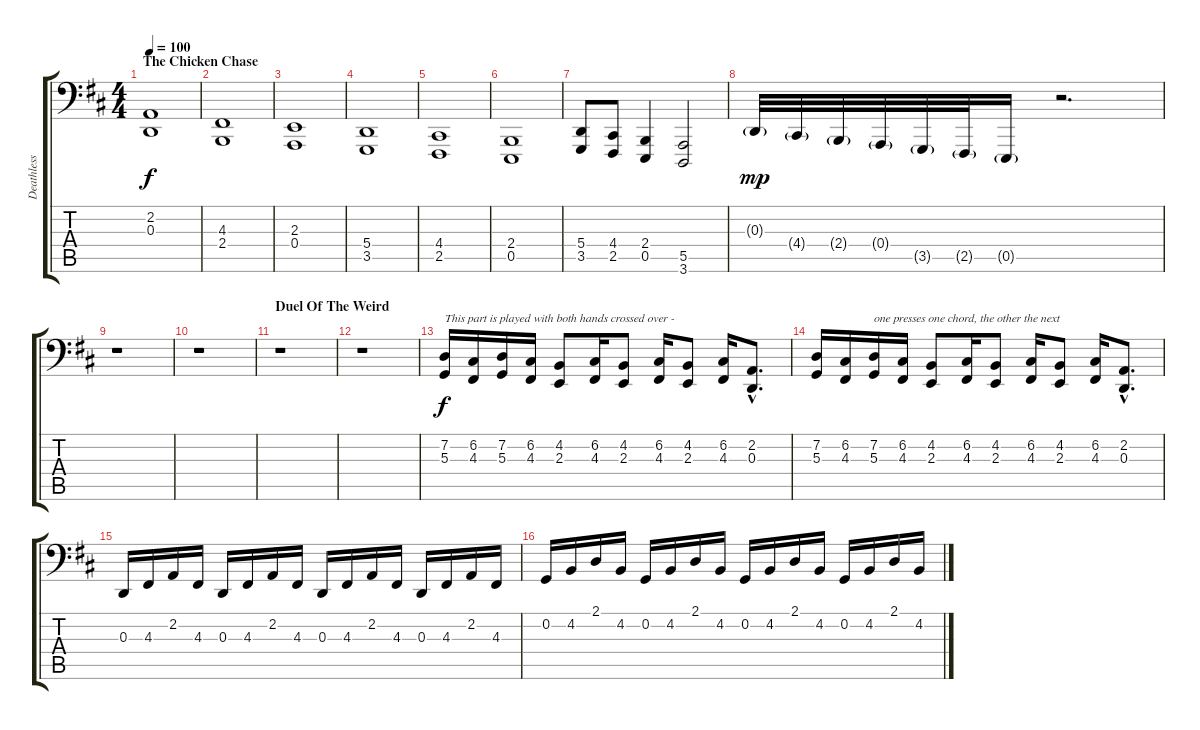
\track ("Deathless Horsie (Keyboards - low)" "Deathless ") {instrument synthbrass2}
\staff {score tabs}
\tuning (C3 G2 D2 A1 E1 B0) {hide}
\ts (4 4)
\section ("" "The Chicken Chase")
\tempo 100
\clef f4
\ks d
(2.2 0.3).1{dy f} |
(4.3 2.4).1 |
(2.3 0.4).1 |
(5.4 3.5).1 |
(4.4 2.5).1 |
(2.4 0.5).1 |
(5.4 3.5).8 (4.4 2.5).8 (2.4 0.5).4 (5.5 3.6).2 |
0.3{g}.32{dy mp} 4.4{g}.32 2.4{g}.32 0.4{g}.32 3.5{g}.32 2.5{g}.32 0.5{g}.16 r.2{d} |
r.1 |
r.1 |
\section ("" "Duel Of The Weird")
r.1 |
r.1 |
(7.2 5.3).16{txt "This part is played with both hands crossed over -" dy f} (6.2 4.3).16 (7.2 5.3).16 (6.2 4.3).16 (4.2 2.3).8 (6.2 4.3).16 (4.2 2.3).8 (6.2 4.3).16 (4.2 2.3).8 (6.2 4.3).16 (2.2{hac} 0.3{hac}).8{d} |
(7.2 5.3).16 (6.2 4.3).16 (7.2 5.3).16{txt "one presses one chord, the other the next"} (6.2 4.3).16 (4.2 2.3).8 (6.2 4.3).16 (4.2 2.3).8 (6.2 4.3).16 (4.2 2.3).8 (6.2 4.3).16 (2.2{hac} 0.3{hac}).8{d} |
0.3.16 4.3.16 2.2.16 4.3.16 0.3.16 4.3.16 2.2.16 4.3.16 0.3.16 4.3.16 2.2.16 4.3.16 0.3.16 4.3.16 2.2.16 4.3.16 |
0.2.16 4.2.16 2.1.16 4.2.16 0.2.16 4.2.16 2.1.16 4.2.16 0.2.16 4.2.16 2.1.16 4.2.16 0.2.16 4.2.16 2.1.16 4.2.16
